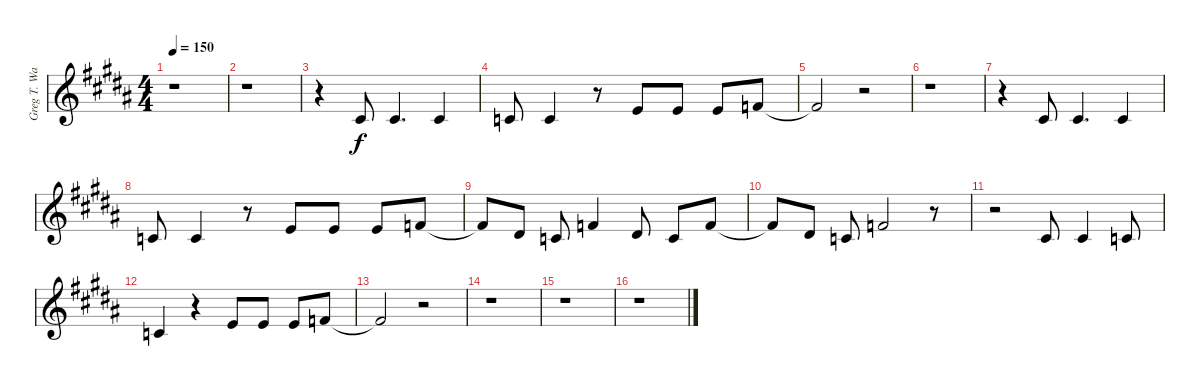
\track ("Greg T. Walker Vocals" "Greg T. Wa") {instrument piccolo}
\staff {score}
\tuning (Eb4 Bb3 Gb3 Db3 Ab2 Eb2) {hide}
\ts (4 4)
\tempo 150
\clef g2
\ks b
r.1{dy f} |
r.1 |
r.4 7.3.8 7.3.4{d} 7.3.4 |
6.3.8 6.3.4 r.8 6.2.8 6.2.8 6.2.8 7.2.8 |
7.2{t}.2 r.2 |
r.1 |
r.4 7.3.8 7.3.4{d} 7.3.4 |
6.3.8 6.3.4 r.8 6.2.8 6.2.8 6.2.8 7.2.8 |
7.2{t}.8 5.2.8 6.3.8 7.2.4 5.2.8 6.3.8 7.2.8 |
7.2{t}.8 5.2.8 6.3.8 7.2.2 r.8 |
r.2 7.3.8 7.3.4 6.3.8 |
6.3.4 r.4 6.2.8 6.2.8 6.2.8 7.2.8 |
7.2{t}.2 r.2 |
r.1 |
r.1 |
r.1
